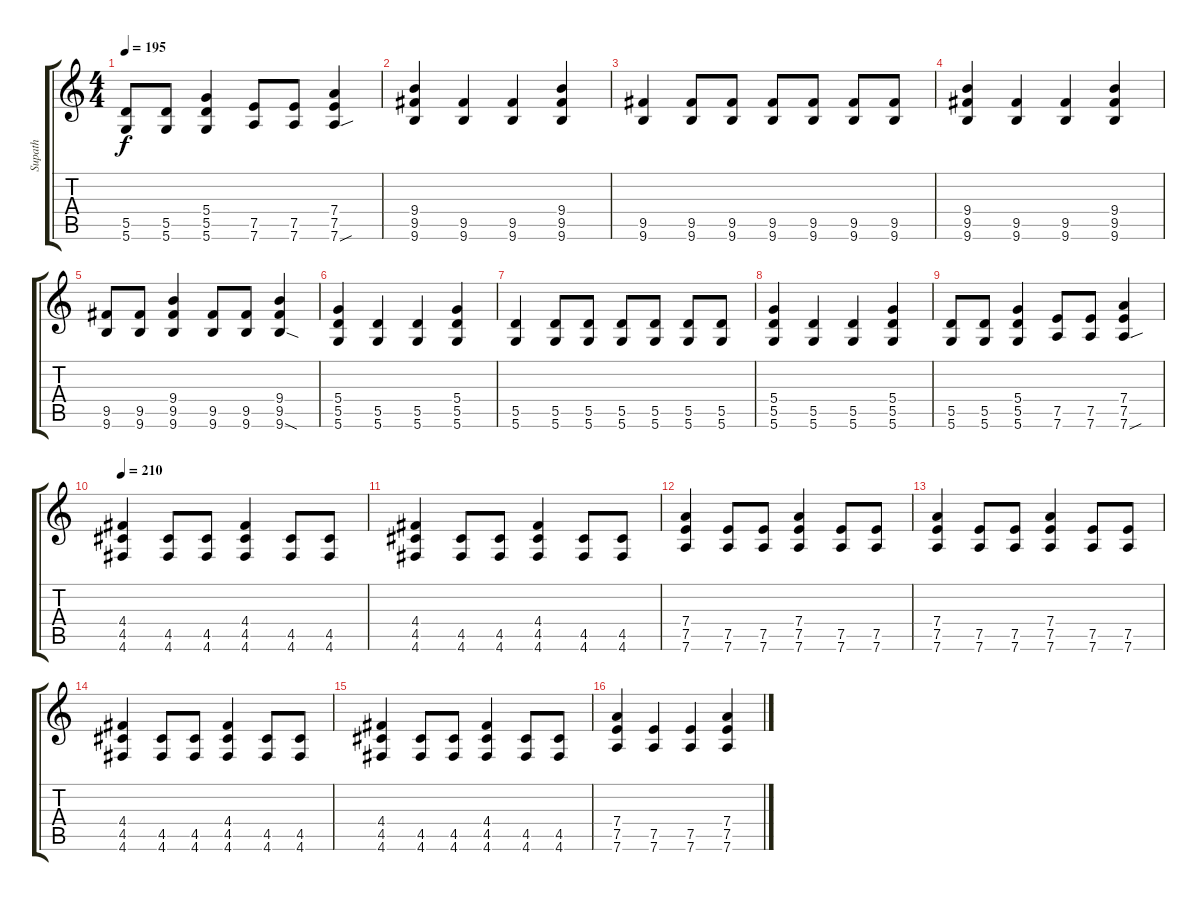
\track ("Supath" "Supath") {instrument overdrivenguitar}
\staff {score tabs}
\tuning (E4 B3 G3 D3 A2 D2) {hide}
\ts (4 4)
\tempo 195
\clef g2
\ks c
(5.5 5.6).8{dy f} (5.5 5.6).8 (5.4 5.5 5.6).4 (7.5 7.6).8 (7.5 7.6).8 (7.4 7.5 7.6{sou}).4 |
(9.4 9.5 9.6).4 (9.5 9.6).4 (9.5 9.6).4 (9.4 9.5 9.6).4 |
(9.5 9.6).4 (9.5 9.6).8 (9.5 9.6).8 (9.5 9.6).8 (9.5 9.6).8 (9.5 9.6).8 (9.5 9.6).8 |
(9.4 9.5 9.6).4 (9.5 9.6).4 (9.5 9.6).4 (9.4 9.5 9.6).4 |
(9.5 9.6).8 (9.5 9.6).8 (9.4 9.5 9.6).4 (9.5 9.6).8 (9.5 9.6).8 (9.4 9.5 9.6{sod}).4 |
(5.4 5.5 5.6).4 (5.5 5.6).4 (5.5 5.6).4 (5.4 5.5 5.6).4 |
(5.5 5.6).4 (5.5 5.6).8 (5.5 5.6).8 (5.5 5.6).8 (5.5 5.6).8 (5.5 5.6).8 (5.5 5.6).8 |
(5.4 5.5 5.6).4 (5.5 5.6).4 (5.5 5.6).4 (5.4 5.5 5.6).4 |
(5.5 5.6).8 (5.5 5.6).8 (5.4 5.5 5.6).4 (7.5 7.6).8 (7.5 7.6).8 (7.4 7.5 7.6{sou}).4 |
\tempo 210
(4.4 4.5 4.6).4 (4.5 4.6).8 (4.5 4.6).8 (4.4 4.5 4.6).4 (4.5 4.6).8 (4.5 4.6).8 |
(4.4 4.5 4.6).4 (4.5 4.6).8 (4.5 4.6).8 (4.4 4.5 4.6).4 (4.5 4.6).8 (4.5 4.6).8 |
(7.4 7.5 7.6).4 (7.5 7.6).8 (7.5 7.6).8 (7.4 7.5 7.6).4 (7.5 7.6).8 (7.5 7.6).8 |
(7.4 7.5 7.6).4 (7.5 7.6).8 (7.5 7.6).8 (7.4 7.5 7.6).4 (7.5 7.6).8 (7.5 7.6).8 |
(4.4 4.5 4.6).4 (4.5 4.6).8 (4.5 4.6).8 (4.4 4.5 4.6).4 (4.5 4.6).8 (4.5 4.6).8 |
(4.4 4.5 4.6).4 (4.5 4.6).8 (4.5 4.6).8 (4.4 4.5 4.6).4 (4.5 4.6).8 (4.5 4.6).8 |
(7.4 7.5 7.6).4 (7.5 7.6).4 (7.5 7.6).4 (7.4 7.5 7.6).4
